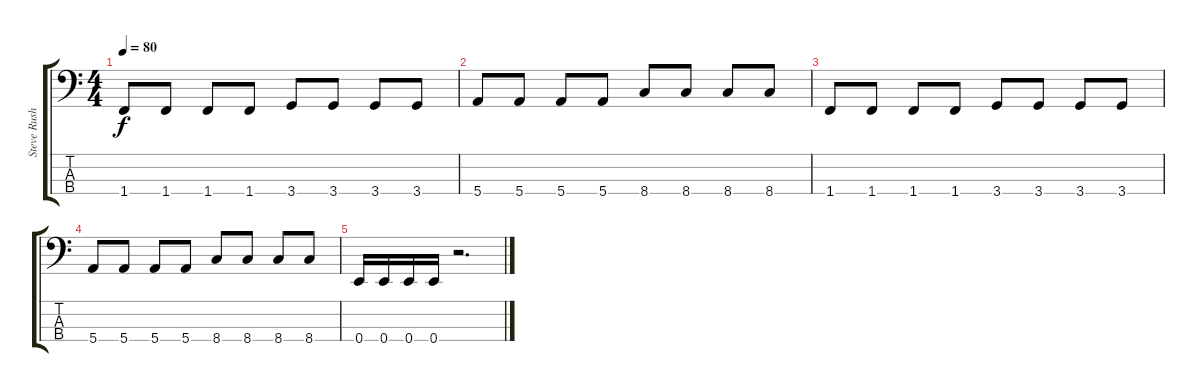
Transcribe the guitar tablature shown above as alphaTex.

\track ("Steve Rushton" "Steve Rush") {instrument electricbasspick}
\staff {score tabs}
\tuning (G2 D2 A1 E1) {hide}
\ts (4 4)
\tempo 80
\clef f4
\ks c
1.4.8{dy f} 1.4.8 1.4.8 1.4.8 3.4.8 3.4.8 3.4.8 3.4.8 |
5.4.8 5.4.8 5.4.8 5.4.8 8.4.8 8.4.8 8.4.8 8.4.8 |
1.4.8 1.4.8 1.4.8 1.4.8 3.4.8 3.4.8 3.4.8 3.4.8 |
5.4.8 5.4.8 5.4.8 5.4.8 8.4.8 8.4.8 8.4.8 8.4.8 |
0.4.16 0.4.16 0.4.16 0.4.16 r.2{d}
